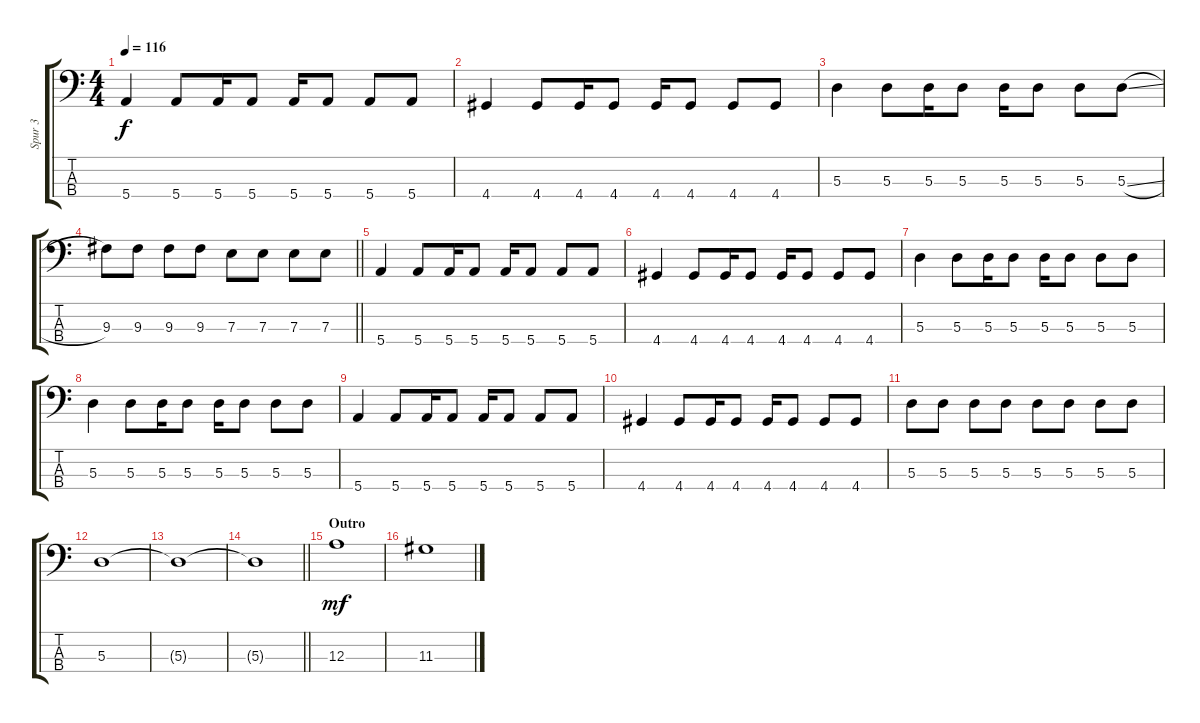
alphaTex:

\track ("Spur 3" "Spur 3") {instrument electricbassfinger}
\staff {score tabs}
\tuning (G2 D2 A1 E1) {hide}
\ts (4 4)
\tempo 116
\clef f4
\ks c
5.4.4{dy f} 5.4.8 5.4.16 5.4.8 5.4.16 5.4.8 5.4.8 5.4.8 |
4.4.4 4.4.8 4.4.16 4.4.8 4.4.16 4.4.8 4.4.8 4.4.8 |
5.3.4 5.3.8 5.3.16 5.3.8 5.3.16 5.3.8 5.3.8 5.3{sl}.8 |
\barLineRight lightlight
9.3.8 9.3.8 9.3.8 9.3.8 7.3.8 7.3.8 7.3.8 7.3.8 |
5.4.4 5.4.8 5.4.16 5.4.8 5.4.16 5.4.8 5.4.8 5.4.8 |
4.4.4 4.4.8 4.4.16 4.4.8 4.4.16 4.4.8 4.4.8 4.4.8 |
5.3.4 5.3.8 5.3.16 5.3.8 5.3.16 5.3.8 5.3.8 5.3.8 |
5.3.4 5.3.8 5.3.16 5.3.8 5.3.16 5.3.8 5.3.8 5.3.8 |
5.4.4 5.4.8 5.4.16 5.4.8 5.4.16 5.4.8 5.4.8 5.4.8 |
4.4.4 4.4.8 4.4.16 4.4.8 4.4.16 4.4.8 4.4.8 4.4.8 |
5.3.8 5.3.8 5.3.8 5.3.8 5.3.8 5.3.8 5.3.8 5.3.8 |
5.3.1 |
5.3{t}.1 |
\barLineRight lightlight
5.3{t}.1 |
\section ("" "Outro")
12.3.1{dy mf} |
11.3.1
